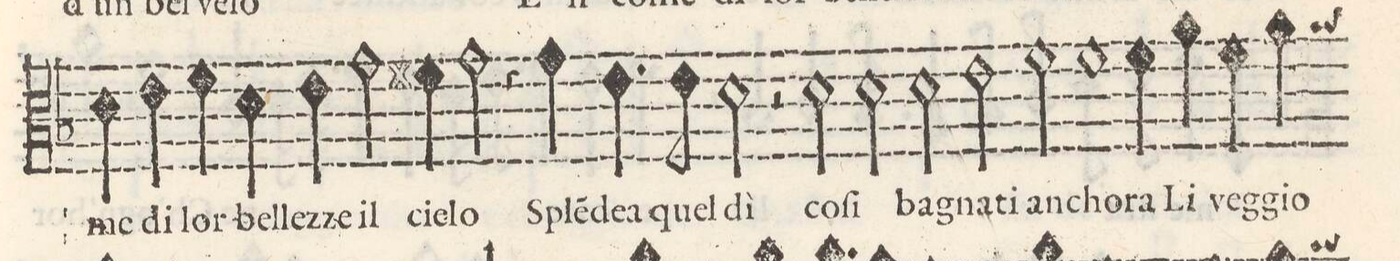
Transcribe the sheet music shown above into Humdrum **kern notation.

**kern	**text
*I"ALTO	*
*clefC3	*
*k[b-]	*
*met(C)	*
*M2/1	*
=29-	=29-
4d\	-me
4eny\	di
4f\	lor
4d\	bel-
4e\	-lez-
2g\	ze il
4f#X\	cie-
=30-	=30-
2g\	-lo
4r	.
4g\	Sple(n)-
4.e\	-dea
8e\	quel
2d\	dì
=31-	=31-
2r	.
2d\	co-
2d\	-ſi
2d\	ba-
=32-	=32-
2e\	-gna-
2fny\	ti an-
1f	-cho-
=33-	=33-
4f\	-ra
4a\	Li
4f\	veg-
4a\	-gio
*-	*-
